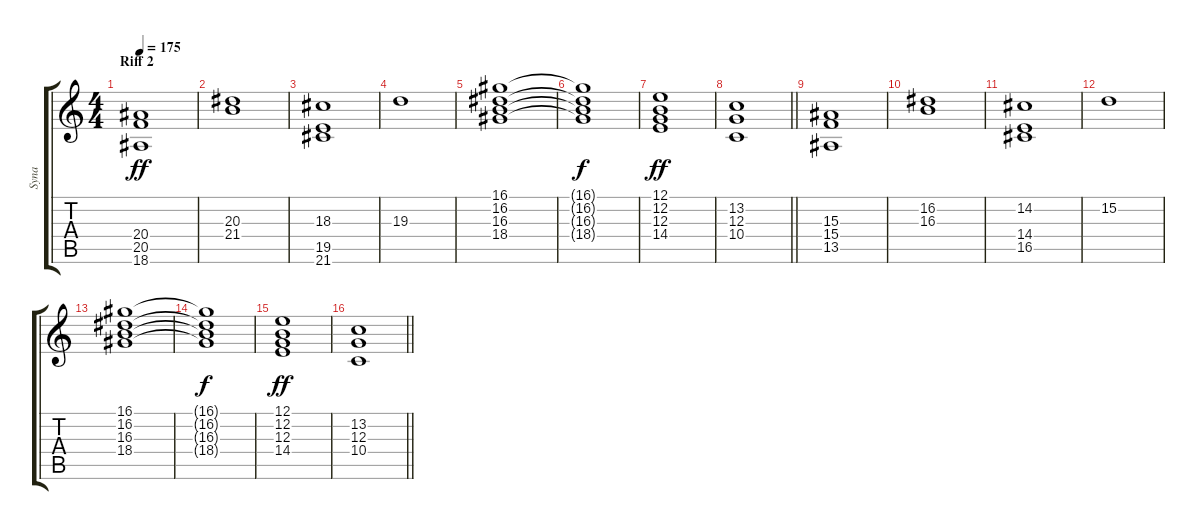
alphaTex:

\track ("Syna" "Syna") {instrument stringensemble2}
\staff {score tabs}
\tuning (E4 B3 G3 D3 A2 E2) {hide}
\ts (4 4)
\section ("" "Riff 2")
\tempo 175
\clef g2
\ks c
(20.4 20.5 18.6).1{dy ff} |
(20.3 21.4).1 |
(18.3 19.5 21.6).1 |
19.3.1 |
(16.1 16.2 16.3 18.4).1 |
(16.1{t} 16.2{t} 16.3{t} 18.4{t}).1{dy f} |
(12.1 12.2 12.3 14.4).1{dy ff} |
\barLineRight lightlight
(13.2 12.3 10.4).1 |
(15.3 15.4 13.5).1 |
(16.2 16.3).1 |
(14.2 14.4 16.5).1 |
15.2.1 |
(16.1 16.2 16.3 18.4).1 |
(16.1{t} 16.2{t} 16.3{t} 18.4{t}).1{dy f} |
(12.1 12.2 12.3 14.4).1{dy ff} |
\barLineRight lightlight
(13.2 12.3 10.4).1
